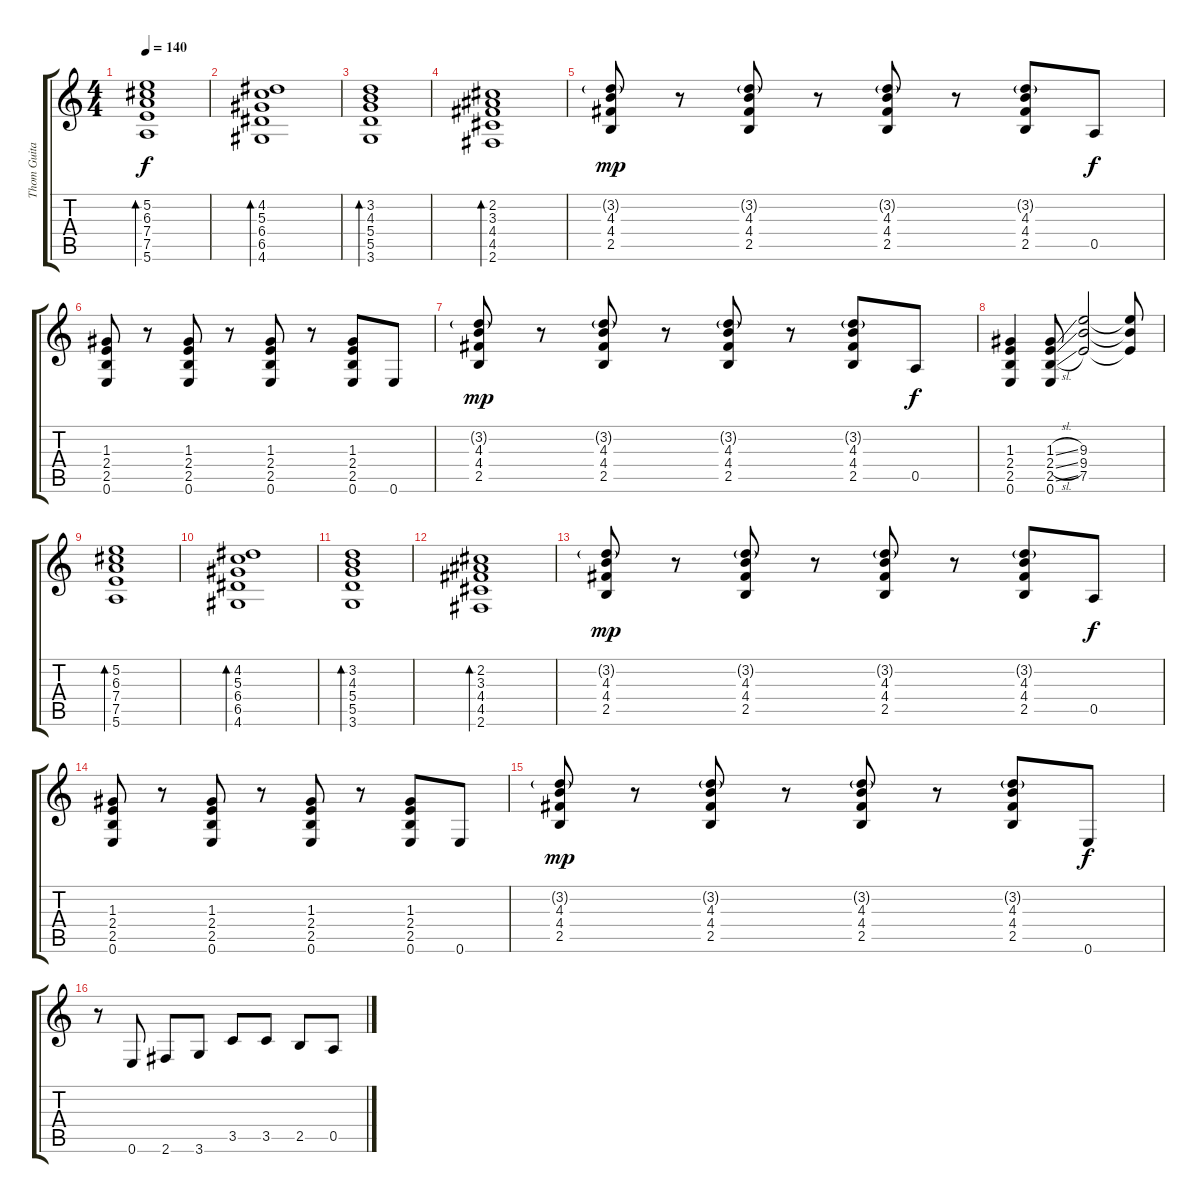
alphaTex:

\track ("Thom Guitar" "Thom Guita") {instrument electricguitarjazz}
\staff {score tabs}
\tuning (E4 B3 G3 D3 A2 E2) {hide}
\ts (4 4)
\tempo 140
\clef g2
\ks c
(5.2 6.3 7.4 7.5 5.6).1{bd 480 dy f instrument electricguitarjazz} |
(4.2 5.3 6.4 6.5 4.6).1{bd 480} |
(3.2 4.3 5.4 5.5 3.6).1{bd 480} |
(2.2 3.3 4.4 4.5 2.6).1{bd 480} |
(3.2{g} 4.3 4.4 2.5).8{dy mp} r.8 (3.2{g} 4.3 4.4 2.5).8 r.8 (3.2{g} 4.3 4.4 2.5).8 r.8 (3.2{g} 4.3 4.4 2.5).8 0.5.8{dy f} |
(1.3 2.4 2.5 0.6).8 r.8 (1.3 2.4 2.5 0.6).8 r.8 (1.3 2.4 2.5 0.6).8 r.8 (1.3 2.4 2.5 0.6).8 0.6.8 |
(3.2{g} 4.3 4.4 2.5).8{dy mp} r.8 (3.2{g} 4.3 4.4 2.5).8 r.8 (3.2{g} 4.3 4.4 2.5).8 r.8 (3.2{g} 4.3 4.4 2.5).8 0.5.8{dy f} |
(1.3 2.4 2.5 0.6).4 (1.3{sl} 2.4{sl} 2.5{sl} 0.6).8 (9.3 9.4 7.5).2 (9.3{t} 9.4{t} 7.5{t}).8 |
(5.2 6.3 7.4 7.5 5.6).1{bd 480} |
(4.2 5.3 6.4 6.5 4.6).1{bd 480} |
(3.2 4.3 5.4 5.5 3.6).1{bd 480} |
(2.2 3.3 4.4 4.5 2.6).1{bd 480} |
(3.2{g} 4.3 4.4 2.5).8{dy mp} r.8 (3.2{g} 4.3 4.4 2.5).8 r.8 (3.2{g} 4.3 4.4 2.5).8 r.8 (3.2{g} 4.3 4.4 2.5).8 0.5.8{dy f} |
(1.3 2.4 2.5 0.6).8 r.8 (1.3 2.4 2.5 0.6).8 r.8 (1.3 2.4 2.5 0.6).8 r.8 (1.3 2.4 2.5 0.6).8 0.6.8 |
(3.2{g} 4.3 4.4 2.5).8{dy mp} r.8 (3.2{g} 4.3 4.4 2.5).8 r.8 (3.2{g} 4.3 4.4 2.5).8 r.8 (3.2{g} 4.3 4.4 2.5).8 0.6.8{dy f} |
r.8 0.6.8 2.6.8 3.6.8 3.5.8 3.5.8 2.5.8 0.5.8
